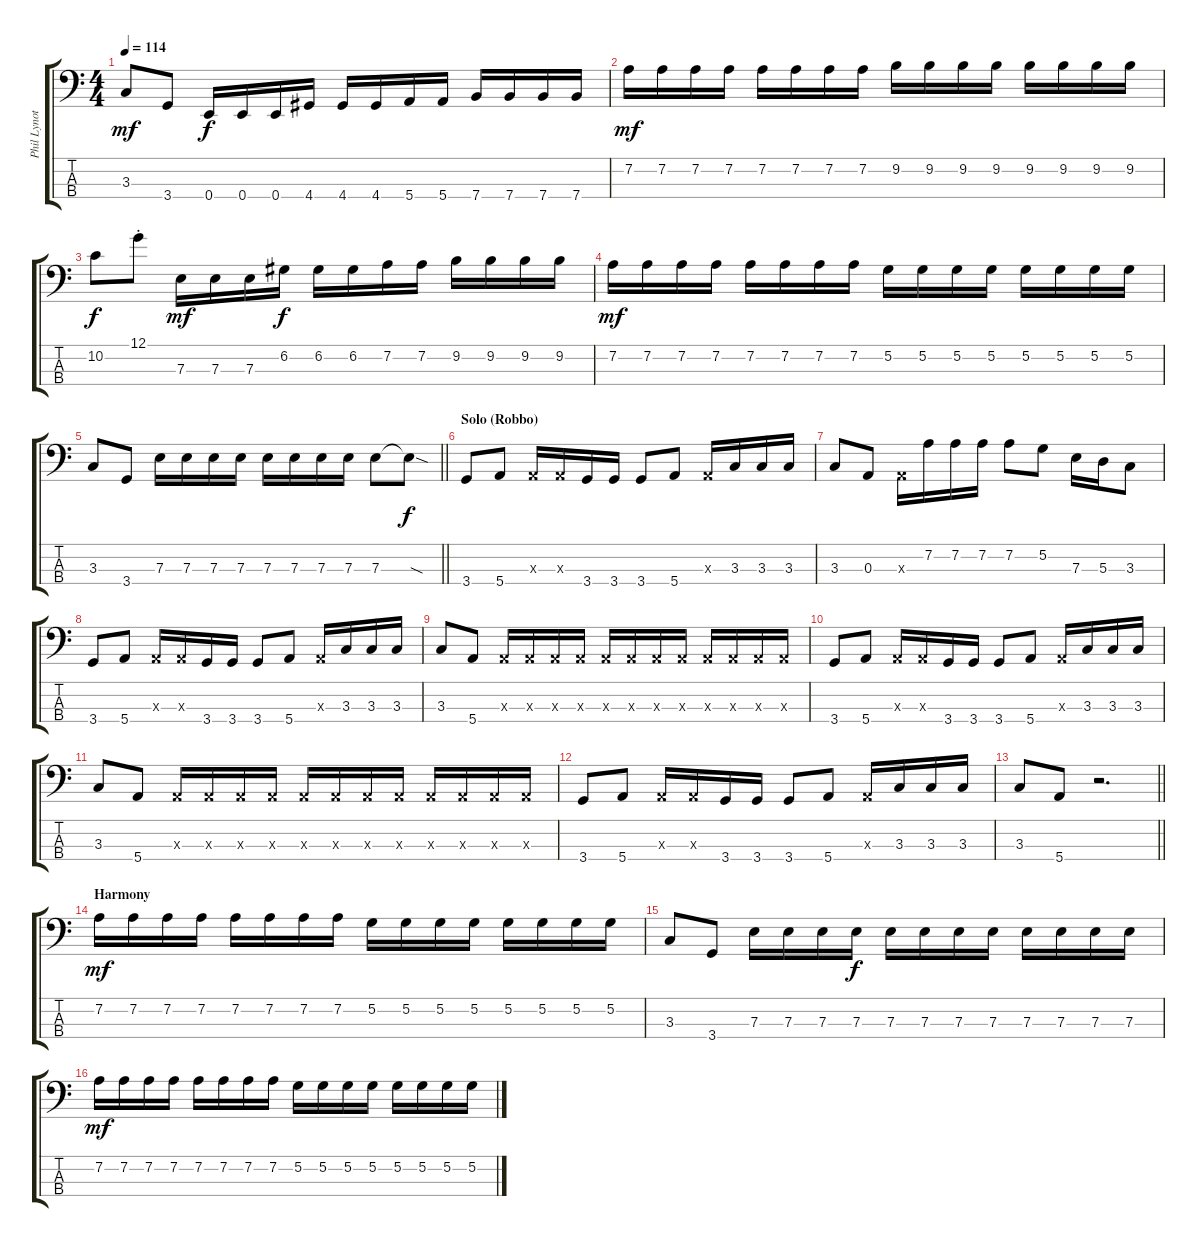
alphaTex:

\track ("Phil Lynott" "Phil Lynot") {instrument electricbasspick}
\staff {score tabs}
\tuning (G2 D2 A1 E1) {hide}
\ts (4 4)
\tempo 114
\clef f4
\ks c
3.3.8{dy mf} 3.4.8 0.4.16{dy f} 0.4.16 0.4.16 4.4.16 4.4.16 4.4.16 5.4.16 5.4.16 7.4.16 7.4.16 7.4.16 7.4.16 |
7.2.16{dy mf} 7.2.16 7.2.16 7.2.16 7.2.16 7.2.16 7.2.16 7.2.16 9.2.16 9.2.16 9.2.16 9.2.16 9.2.16 9.2.16 9.2.16 9.2.16 |
10.2.8{dy f} 12.1{st}.8 7.3.16{dy mf} 7.3.16 7.3.16 6.2.16{dy f} 6.2.16 6.2.16 7.2.16 7.2.16 9.2.16 9.2.16 9.2.16 9.2.16 |
7.2.16{dy mf} 7.2.16 7.2.16 7.2.16 7.2.16 7.2.16 7.2.16 7.2.16 5.2.16 5.2.16 5.2.16 5.2.16 5.2.16 5.2.16 5.2.16 5.2.16 |
\barLineRight lightlight
3.3.8 3.4.8 7.3.16 7.3.16 7.3.16 7.3.16 7.3.16 7.3.16 7.3.16 7.3.16 7.3.8 7.3{sod t}.8{dy f} |
\section ("" "Solo (Robbo)")
3.4.8 5.4.8 0.3{x}.16 0.3{x}.16 3.4.16 3.4.16 3.4.8 5.4.8 0.3{x}.16 3.3.16 3.3.16 3.3.16 |
3.3.8 0.3.8 0.3{x}.16 7.2.16 7.2.16 7.2.16 7.2.8 5.2.8 7.3.16 5.3.16 3.3.8 |
3.4.8 5.4.8 0.3{x}.16 0.3{x}.16 3.4.16 3.4.16 3.4.8 5.4.8 0.3{x}.16 3.3.16 3.3.16 3.3.16 |
3.3.8 5.4.8 0.3{x}.16 0.3{x}.16 0.3{x}.16 0.3{x}.16 0.3{x}.16 0.3{x}.16 0.3{x}.16 0.3{x}.16 0.3{x}.16 0.3{x}.16 0.3{x}.16 0.3{x}.16 |
3.4.8 5.4.8 0.3{x}.16 0.3{x}.16 3.4.16 3.4.16 3.4.8 5.4.8 0.3{x}.16 3.3.16 3.3.16 3.3.16 |
3.3.8 5.4.8 0.3{x}.16 0.3{x}.16 0.3{x}.16 0.3{x}.16 0.3{x}.16 0.3{x}.16 0.3{x}.16 0.3{x}.16 0.3{x}.16 0.3{x}.16 0.3{x}.16 0.3{x}.16 |
3.4.8 5.4.8 0.3{x}.16 0.3{x}.16 3.4.16 3.4.16 3.4.8 5.4.8 0.3{x}.16 3.3.16 3.3.16 3.3.16 |
\barLineRight lightlight
3.3.8 5.4.8 r.2{d} |
\section ("" "Harmony")
7.2.16{dy mf} 7.2.16 7.2.16 7.2.16 7.2.16 7.2.16 7.2.16 7.2.16 5.2.16 5.2.16 5.2.16 5.2.16 5.2.16 5.2.16 5.2.16 5.2.16 |
3.3.8 3.4.8 7.3.16 7.3.16 7.3.16 7.3.16{dy f} 7.3.16 7.3.16 7.3.16 7.3.16 7.3.16 7.3.16 7.3.16 7.3.16 |
7.2.16{dy mf} 7.2.16 7.2.16 7.2.16 7.2.16 7.2.16 7.2.16 7.2.16 5.2.16 5.2.16 5.2.16 5.2.16 5.2.16 5.2.16 5.2.16 5.2.16
